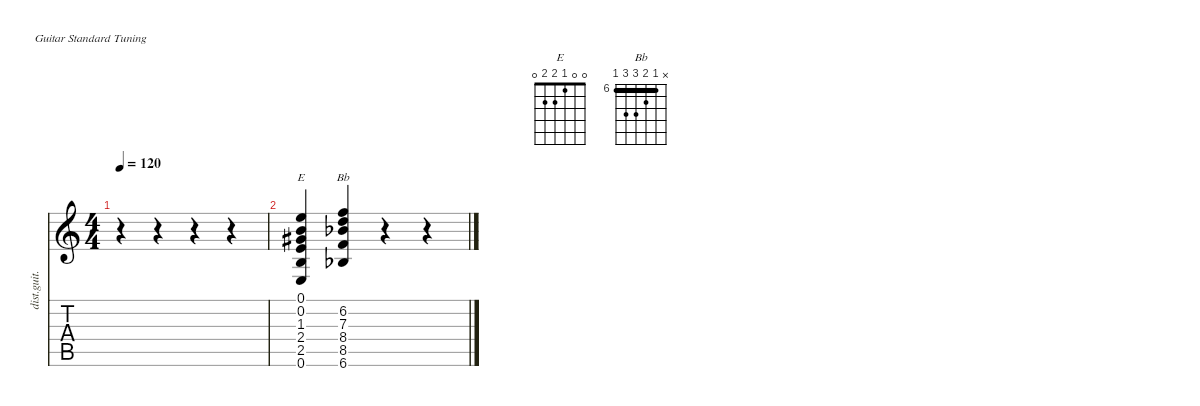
\defaultSystemsLayout 4
\hideDynamics
\bracketExtendMode nobrackets
\otherSystemsTrackNameOrientation horizontal
\track ("Distortion Guitar" "dist.guit.") {instrument distortionguitar}
\staff {score tabs}
\tuning (E4 B3 G3 D3 A2 E2)
\chord ("E" 0 0 1 2 2 0) {showfingering false}
\chord ("Bb" x 6 7 8 8 6) {firstfret 6 showfingering false barre 6}
\ts (4 4)
\tempo 120
\clef g2
\ks c
r.4{dy mf instrument distortionguitar beam Down} r.4{beam Up} r.4{beam Up} r.4{beam Up} |
(0.6 2.5 2.4 1.3{acc #} 0.2 0.1).4{ch "E" beam Up} (6.6{acc b} 8.5 8.4{acc b} 7.3 6.2).4{ch "Bb" beam Up} r.4{beam Up} r.4{beam Up}
